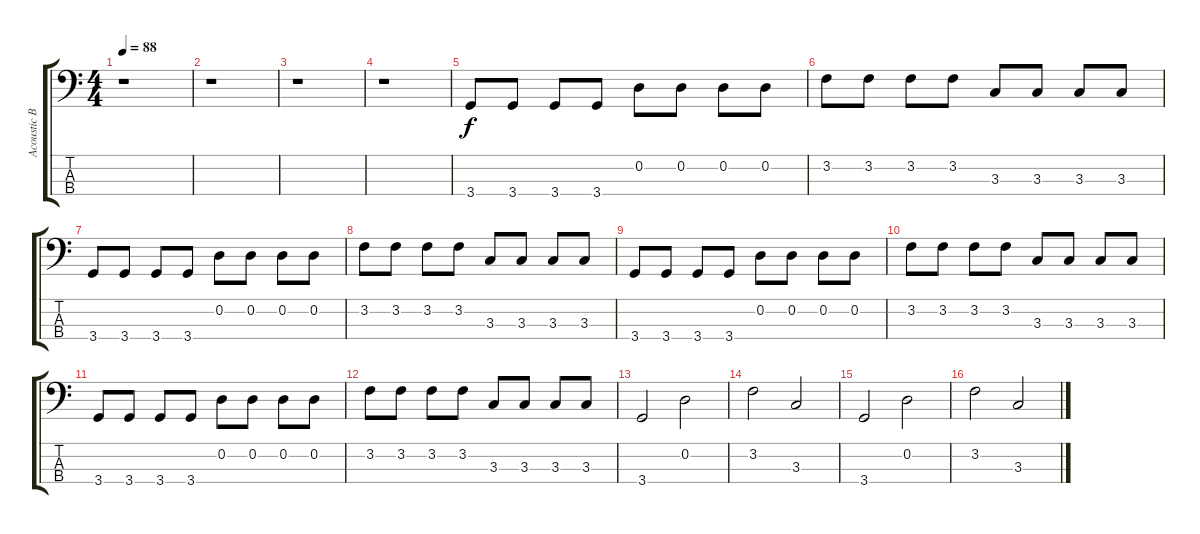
\track ("Acoustic Bass" "Acoustic B") {instrument acousticbass}
\staff {score tabs}
\tuning (G2 D2 A1 E1) {hide}
\ts (4 4)
\tempo 88
\clef f4
\ks c
r.1{dy f} |
r.1 |
r.1 |
r.1 |
3.4.8 3.4.8 3.4.8 3.4.8 0.2.8 0.2.8 0.2.8 0.2.8 |
3.2.8 3.2.8 3.2.8 3.2.8 3.3.8 3.3.8 3.3.8 3.3.8 |
3.4.8 3.4.8 3.4.8 3.4.8 0.2.8 0.2.8 0.2.8 0.2.8 |
3.2.8 3.2.8 3.2.8 3.2.8 3.3.8 3.3.8 3.3.8 3.3.8 |
3.4.8 3.4.8 3.4.8 3.4.8 0.2.8 0.2.8 0.2.8 0.2.8 |
3.2.8 3.2.8 3.2.8 3.2.8 3.3.8 3.3.8 3.3.8 3.3.8 |
3.4.8 3.4.8 3.4.8 3.4.8 0.2.8 0.2.8 0.2.8 0.2.8 |
3.2.8 3.2.8 3.2.8 3.2.8 3.3.8 3.3.8 3.3.8 3.3.8 |
3.4.2 0.2.2 |
3.2.2 3.3.2 |
3.4.2 0.2.2 |
3.2.2 3.3.2
